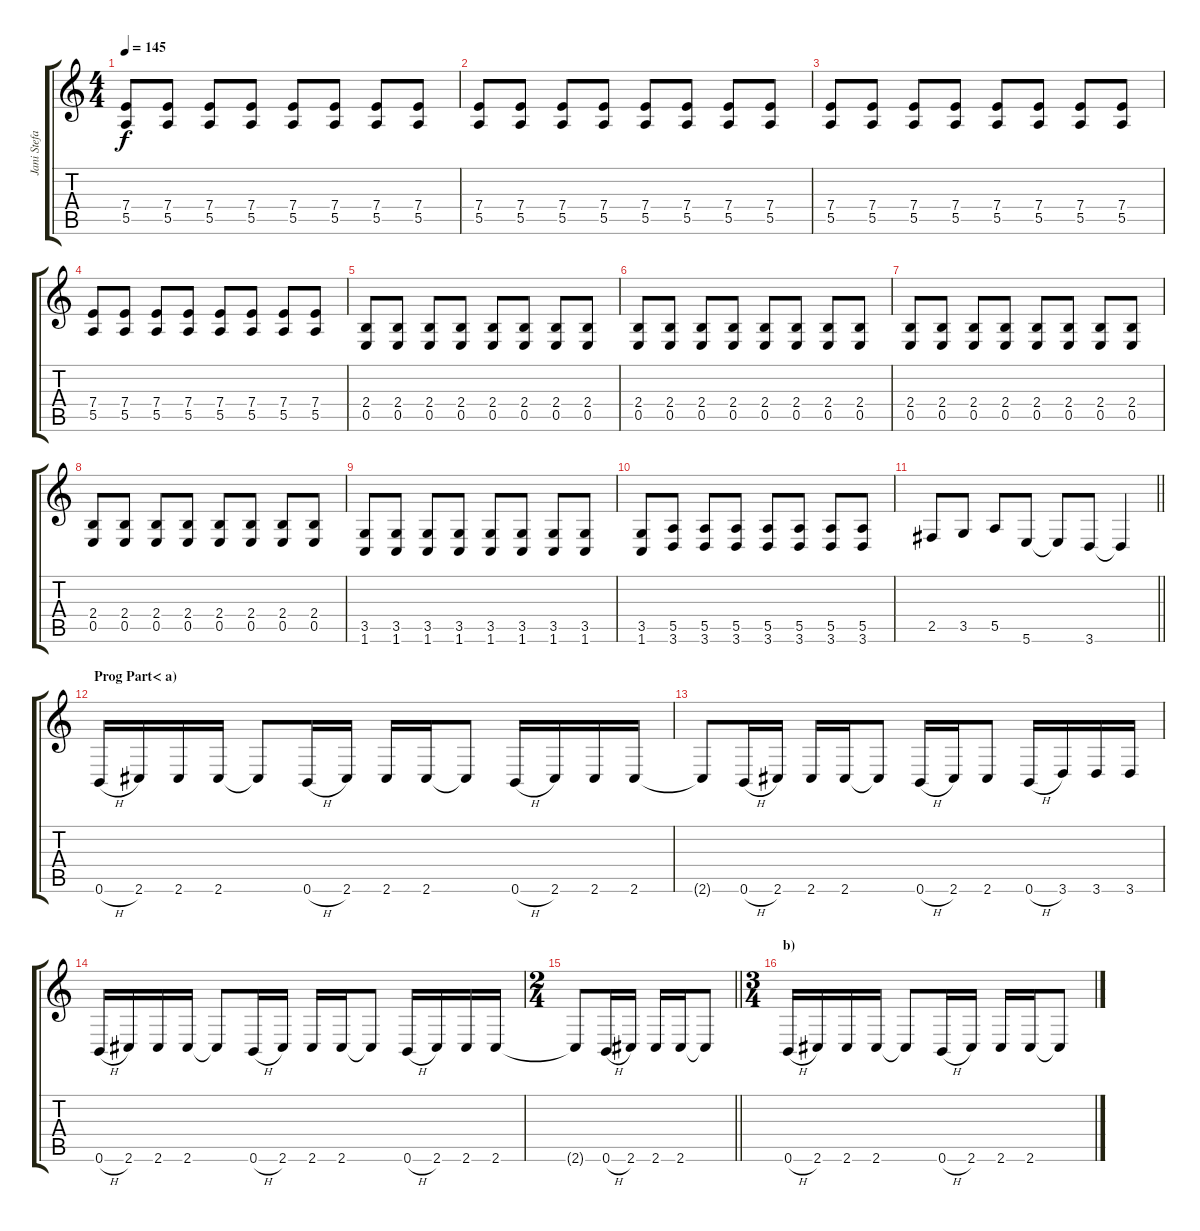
\track ("Jani Stefanovic - rhythm guitar" "Jani Stefa") {instrument distortionguitar}
\staff {score tabs}
\tuning (B3 Gb3 D3 A2 E2 B1) {hide}
\ts (4 4)
\tempo 145
\clef g2
\ks aminor
(7.4 5.5).8{dy f} (7.4 5.5).8 (7.4 5.5).8 (7.4 5.5).8 (7.4 5.5).8 (7.4 5.5).8 (7.4 5.5).8 (7.4 5.5).8 |
(7.4 5.5).8 (7.4 5.5).8 (7.4 5.5).8 (7.4 5.5).8 (7.4 5.5).8 (7.4 5.5).8 (7.4 5.5).8 (7.4 5.5).8 |
(7.4 5.5).8 (7.4 5.5).8 (7.4 5.5).8 (7.4 5.5).8 (7.4 5.5).8 (7.4 5.5).8 (7.4 5.5).8 (7.4 5.5).8 |
(7.4 5.5).8 (7.4 5.5).8 (7.4 5.5).8 (7.4 5.5).8 (7.4 5.5).8 (7.4 5.5).8 (7.4 5.5).8 (7.4 5.5).8 |
(2.4 0.5).8 (2.4 0.5).8 (2.4 0.5).8 (2.4 0.5).8 (2.4 0.5).8 (2.4 0.5).8 (2.4 0.5).8 (2.4 0.5).8 |
(2.4 0.5).8 (2.4 0.5).8 (2.4 0.5).8 (2.4 0.5).8 (2.4 0.5).8 (2.4 0.5).8 (2.4 0.5).8 (2.4 0.5).8 |
(2.4 0.5).8 (2.4 0.5).8 (2.4 0.5).8 (2.4 0.5).8 (2.4 0.5).8 (2.4 0.5).8 (2.4 0.5).8 (2.4 0.5).8 |
(2.4 0.5).8 (2.4 0.5).8 (2.4 0.5).8 (2.4 0.5).8 (2.4 0.5).8 (2.4 0.5).8 (2.4 0.5).8 (2.4 0.5).8 |
(3.5 1.6).8 (3.5 1.6).8 (3.5 1.6).8 (3.5 1.6).8 (3.5 1.6).8 (3.5 1.6).8 (3.5 1.6).8 (3.5 1.6).8 |
(3.5 1.6).8 (5.5 3.6).8 (5.5 3.6).8 (5.5 3.6).8 (5.5 3.6).8 (5.5 3.6).8 (5.5 3.6).8 (5.5 3.6).8 |
\barLineRight lightlight
2.5.8 3.5.8 5.5.8 5.6.8 5.6{t}.8 3.6.8 3.6{t}.4 |
\section ("" "Prog Part< a)")
0.6{h}.16 2.6.16 2.6.16 2.6.16 2.6{t}.8 0.6{h}.16 2.6.16 2.6.16 2.6.16 2.6{t}.8 0.6{h}.16 2.6.16 2.6.16 2.6.16 |
2.6{t}.8 0.6{h}.16 2.6.16 2.6.16 2.6.16 2.6{t}.8 0.6{h}.16 2.6.16 2.6.8 0.6{h}.16 3.6.16 3.6.16 3.6.16 |
0.6{h}.16 2.6.16 2.6.16 2.6.16 2.6{t}.8 0.6{h}.16 2.6.16 2.6.16 2.6.16 2.6{t}.8 0.6{h}.16 2.6.16 2.6.16 2.6.16 |
\ts (2 4)
\barLineRight lightlight
2.6{t}.8 0.6{h}.16 2.6.16 2.6.16 2.6.16 2.6{t}.8 |
\ts (3 4)
\section ("" "b)")
0.6{h}.16 2.6.16 2.6.16 2.6.16 2.6{t}.8 0.6{h}.16 2.6.16 2.6.16 2.6.16 2.6{t}.8
